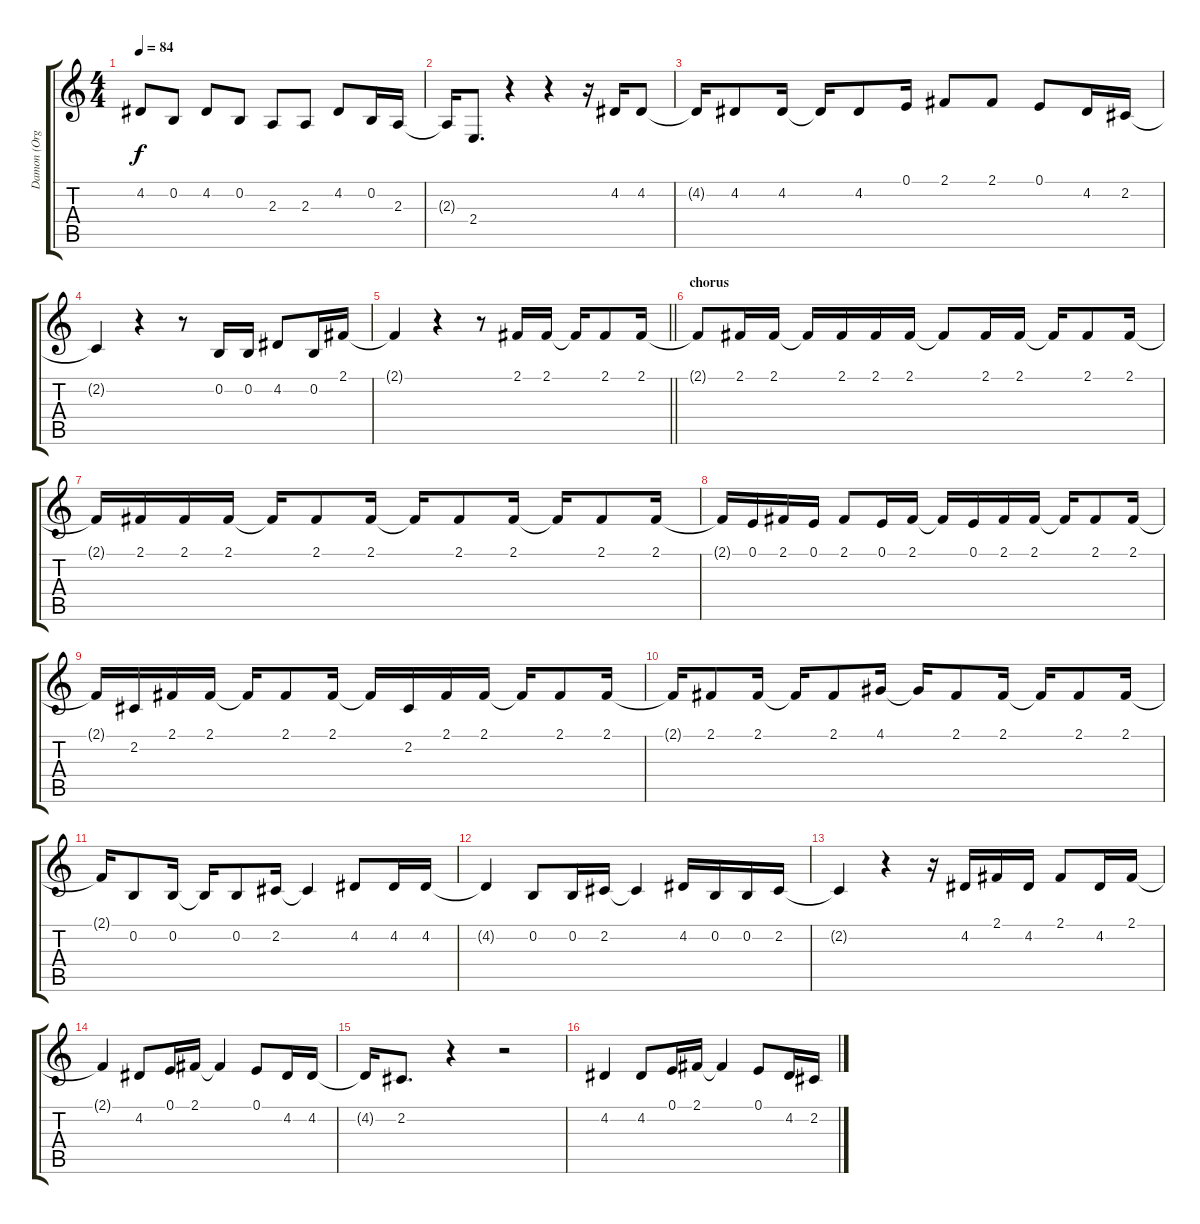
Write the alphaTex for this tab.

\track ("Damon (Organ)" "Damon (Org") {instrument voiceoohs}
\staff {score tabs}
\tuning (E4 B3 G3 D3 A2 E2) {hide}
\ts (4 4)
\tempo 84
\clef g2
\ks c
4.2{t}.8{dy f} 0.2.8 4.2.8 0.2.8 2.3.8 2.3.8 4.2.8 0.2.16 2.3.16 |
2.3{t}.16 2.4.8{d} r.4 r.4 r.16 4.2.16 4.2.8 |
4.2{t}.16 4.2.8 4.2.16 4.2{t}.16 4.2.8 0.1.16 2.1.8 2.1.8 0.1.8 4.2.16 2.2.16 |
2.2{t}.4 r.4 r.8 0.2.16 0.2.16 4.2.8 0.2.16 2.1.16 |
\barLineRight lightlight
2.1{t}.4 r.4 r.8 2.1.16 2.1.16 2.1{t}.16 2.1.8 2.1.16 |
\section ("" "chorus")
2.1{t}.8 2.1.16 2.1.16 2.1{t}.16 2.1.16 2.1.16 2.1.16 2.1{t}.8 2.1.16 2.1.16 2.1{t}.16 2.1.8 2.1.16 |
2.1{t}.16 2.1.16 2.1.16 2.1.16 2.1{t}.16 2.1.8 2.1.16 2.1{t}.16 2.1.8 2.1.16 2.1{t}.16 2.1.8 2.1.16 |
2.1{t}.16 0.1.16 2.1.16 0.1.16 2.1.8 0.1.16 2.1.16 2.1{t}.16 0.1.16 2.1.16 2.1.16 2.1{t}.16 2.1.8 2.1.16 |
2.1{t}.16 2.2.16 2.1.16 2.1.16 2.1{t}.16 2.1.8 2.1.16 2.1{t}.16 2.2.16 2.1.16 2.1.16 2.1{t}.16 2.1.8 2.1.16 |
2.1{t}.16 2.1.8 2.1.16 2.1{t}.16 2.1.8 4.1.16 4.1{t}.16 2.1.8 2.1.16 2.1{t}.16 2.1.8 2.1.16 |
2.1{t}.16 0.2.8 0.2.16 0.2{t}.16 0.2.8 2.2.16 2.2{t}.4 4.2.8 4.2.16 4.2.16 |
4.2{t}.4 0.2.8 0.2.16 2.2.16 2.2{t}.4 4.2.16 0.2.16 0.2.16 2.2.16 |
2.2{t}.4 r.4 r.16 4.2.16 2.1.16 4.2.16 2.1.8 4.2.16 2.1.16 |
2.1{t}.4 4.2.8 0.1.16 2.1.16 2.1{t}.4 0.1.8 4.2.16 4.2.16 |
4.2{t}.16 2.2.8{d} r.4 r.2 |
4.2.4 4.2.8 0.1.16 2.1.16 2.1{t}.4 0.1.8 4.2.16 2.2.16
